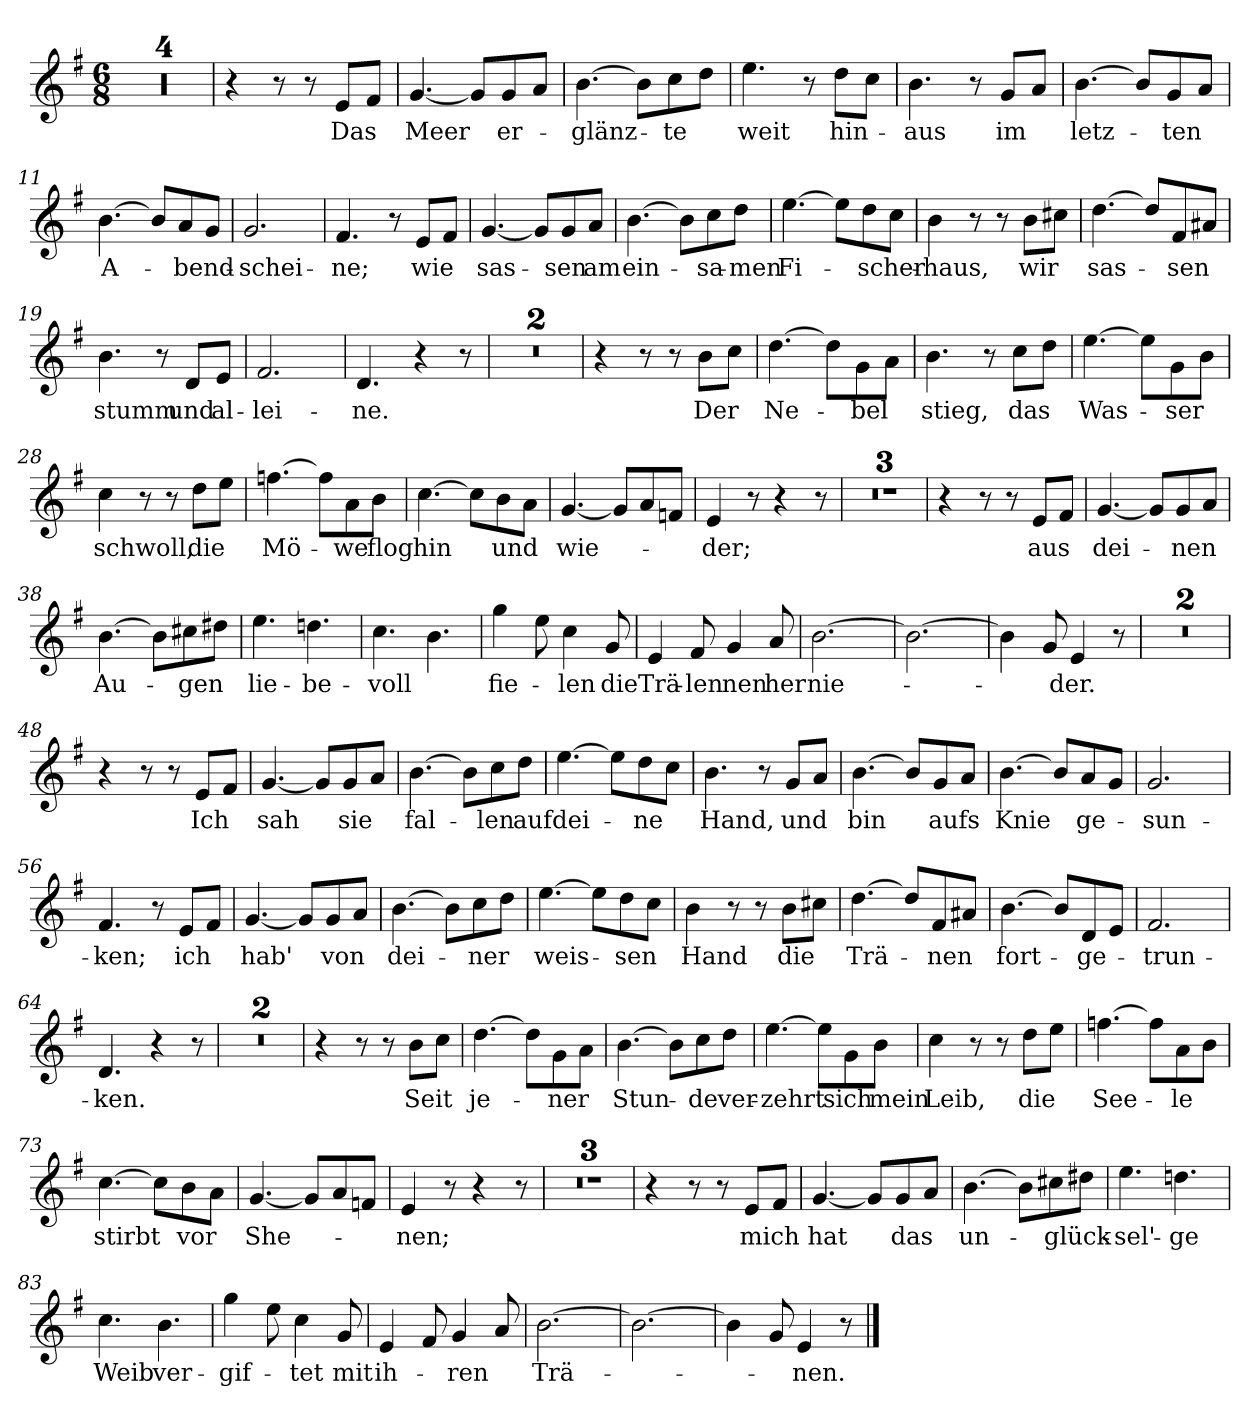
**kern	**text
*part1	*part1
*staff1	*staff1
*clefG2	*
*k[f#]	*
*M6/8	*
=1	=1
2.r	.
=2	=2
2.r	.
=3	=3
2.r	.
=4	=4
2.r	.
=5	=5
4r	.
8r	.
8r	.
!	!LO:LY:b
8e/L	Das
8f#/J	.
=6	=6
!	!LO:LY:b
[4.g/	Meer
8g/L]	.
!	!LO:LY:b
8g/	er-
8a/J	.
=7	=7
!	!LO:LY:b
[4.b\	glänz-
8b\L]	.
!	!LO:LY:b
8cc\	-te
8dd\J	.
=8	=8
!	!LO:LY:b
4.ee\	weit
8r	.
!	!LO:LY:b
8dd\L	hin-
8cc\J	.
=9	=9
!	!LO:LY:b
4.b\	-aus
8r	.
!	!LO:LY:b
8g/L	im
8a/J	.
=10	=10
!	!LO:LY:b
[4.b\	letz-
8b/L]	.
!	!LO:LY:b
8g/	-ten
8a/J	.
=11	=11
!	!LO:LY:b
[4.b\	A-
8b/L]	.
!	!LO:LY:b
8a/	-bend-
8g/J	.
=12	=12
!	!LO:LY:b
2.g/	-schei-
!!LO:LB:g=z
=13	=13
!	!LO:LY:b
4.f#/	-ne;
8r	.
!	!LO:LY:b
8e/L	wie
8f#/J	.
=14	=14
!	!LO:LY:b
[4.g/	sas-
8g/L]	.
!	!LO:LY:b
8g/	-sen
!	!LO:LY:b
8a/J	am
=15	=15
!	!LO:LY:b
[4.b\	ein-
8b\L]	.
!	!LO:LY:b
8cc\	-sa-
!	!LO:LY:b
8dd\J	-men
=16	=16
!	!LO:LY:b
[4.ee\	Fi-
8ee\L]	.
!	!LO:LY:b
8dd\	-scher-
8cc\J	.
=17	=17
!	!LO:LY:b
4b\	-haus,
8r	.
8r	.
!	!LO:LY:b
8b\L	wir
8cc#X\J	.
=18	=18
!	!LO:LY:b
[4.dd\	sas-
8dd/L]	.
!	!LO:LY:b
8f#/	-sen
8a#X/J	.
=19	=19
!	!LO:LY:b
4.b\	stumm
8r	.
!	!LO:LY:b
8d/L	und
!	!LO:LY:b
8e/J	al-
=20	=20
!	!LO:LY:b
2.f#/	-lei-
=21	=21
!	!LO:LY:b
4.d/	-ne.
4r	.
8r	.
=22	=22
2.r	.
=23	=23
2.r	.
!!LO:LB:g=z
=24	=24
4r	.
8r	.
8r	.
!	!LO:LY:b
8b\L	Der
8cc\J	.
=25	=25
!	!LO:LY:b
[4.dd\	Ne-
8dd\L]	.
!	!LO:LY:b
8g\	-bel
8a\J	.
=26	=26
!	!LO:LY:b
4.b\	stieg,
8r	.
!	!LO:LY:b
8cc\L	das
8dd\J	.
=27	=27
!	!LO:LY:b
[4.ee\	Was-
8ee\L]	.
!	!LO:LY:b
8g\	-ser
8b\J	.
=28	=28
!	!LO:LY:b
4cc\	schwoll,
8r	.
8r	.
!	!LO:LY:b
8dd\L	die
8ee\J	.
=29	=29
!	!LO:LY:b
[4.ffn\	Mö-
8ff\L]	.
!	!LO:LY:b
8a\	-we
!	!LO:LY:b
8b\J	flog
=30	=30
!	!LO:LY:b
[4.cc\	hin
8cc\L]	.
!	!LO:LY:b
8b\	und
8a\J	.
=31	=31
!	!LO:LY:b
[4.g/	wie-
8g/L]	.
8a/	.
8fn/J	.
=32	=32
!	!LO:LY:b
4e/	-der;
8r	.
4r	.
8r	.
=33	=33
2.r	.
!!LO:LB:g=z
=34	=34
2.r	.
=35	=35
2.r	.
=36	=36
4r	.
8r	.
8r	.
!	!LO:LY:b
8e/L	aus
8f#/J	.
=37	=37
!	!LO:LY:b
[4.g/	dei-
8g/L]	.
!	!LO:LY:b
8g/	-nen
8a/J	.
=38	=38
!	!LO:LY:b
[4.b\	Au-
8b\L]	.
!	!LO:LY:b
8cc#X\	-gen
8dd#X\J	.
=39	=39
!	!LO:LY:b
4.ee\	lie-
!	!LO:LY:b
4.ddn\	-be-
=40	=40
!	!LO:LY:b
4.cc\	voll
4.b\	.
=41	=41
!	!LO:LY:b
4gg\	fie-
8ee\	.
!	!LO:LY:b
4cc\	-len
!	!LO:LY:b
8g/	die
=42	=42
!	!LO:LY:b
4e/	Trä-
!	!LO:LY:b
8f#/	-len
!	!LO:LY:b
4g/	-nen
!	!LO:LY:b
8a/	her
=43	=43
!	!LO:LY:b
[2.b\	-nie-
=44	=44
2.b\_	.
!!LO:LB:g=z
=45	=45
4b\]	.
8g/	.
!	!LO:LY:b
4e/	-der.
8r	.
=46	=46
2.r	.
=47	=47
2.r	.
=48	=48
4r	.
8r	.
8r	.
!	!LO:LY:b
8e/L	Ich
8f#/J	.
=49	=49
!	!LO:LY:b
[4.g/	sah
8g/L]	.
!	!LO:LY:b
8g/	sie
8a/J	.
=50	=50
!	!LO:LY:b
[4.b\	fal-
8b\L]	.
!	!LO:LY:b
8cc\	-len
!	!LO:LY:b
8dd\J	auf
=51	=51
!	!LO:LY:b
[4.ee\	dei-
8ee\L]	.
!	!LO:LY:b
8dd\	-ne
8cc\J	.
=52	=52
!	!LO:LY:b
4.b\	Hand,
8r	.
!	!LO:LY:b
8g/L	und
8a/J	.
=53	=53
!	!LO:LY:b
[4.b\	bin
8b/L]	.
!	!LO:LY:b
8g/	aufs
8a/J	.
=54	=54
!	!LO:LY:b
[4.b\	Knie
8b/L]	.
!	!LO:LY:b
8a/	ge-
8g/J	.
=55	=55
!	!LO:LY:b
2.g/	-sun-
!!LO:LB:g=z
=56	=56
!	!LO:LY:b
4.f#/	-ken;
8r	.
!	!LO:LY:b
8e/L	ich
8f#/J	.
=57	=57
!	!LO:LY:b
[4.g/	hab'
8g/L]	.
!	!LO:LY:b
8g/	von
8a/J	.
=58	=58
!	!LO:LY:b
[4.b\	dei-
8b\L]	.
!	!LO:LY:b
8cc\	-ner
8dd\J	.
=59	=59
!	!LO:LY:b
[4.ee\	weis-
8ee\L]	.
!	!LO:LY:b
8dd\	-sen
8cc\J	.
=60	=60
!	!LO:LY:b
4b\	Hand
8r	.
8r	.
!	!LO:LY:b
8b\L	die
8cc#X\J	.
=61	=61
!	!LO:LY:b
[4.dd\	Trä-
8dd/L]	.
!	!LO:LY:b
8f#/	-nen
8a#X/J	.
=62	=62
!	!LO:LY:b
[4.b\	fort-
8b/L]	.
!	!LO:LY:b
8d/	-ge-
8e/J	.
=63	=63
!	!LO:LY:b
2.f#/	-trun-
=64	=64
!	!LO:LY:b
4.d/	-ken.
4r	.
8r	.
=65	=65
2.r	.
=66	=66
2.r	.
!!LO:LB:g=z
=67	=67
4r	.
8r	.
8r	.
!	!LO:LY:b
8b\L	Seit
8cc\J	.
=68	=68
!	!LO:LY:b
[4.dd\	je-
8dd\L]	.
!	!LO:LY:b
8g\	-ner
8a\J	.
=69	=69
!	!LO:LY:b
[4.b\	Stun-
8b\L]	.
!	!LO:LY:b
8cc\	-de
!	!LO:LY:b
8dd\J	ver-
=70	=70
!	!LO:LY:b
[4.ee\	-zehrt
8ee\L]	.
!	!LO:LY:b
8g\	sich
!	!LO:LY:b
8b\J	mein
=71	=71
!	!LO:LY:b
4cc\	Leib,
8r	.
8r	.
!	!LO:LY:b
8dd\L	die
8ee\J	.
=72	=72
!	!LO:LY:b
[4.ffn\	See-
8ff\L]	.
!	!LO:LY:b
8a\	-le
8b\J	.
=73	=73
!	!LO:LY:b
[4.cc\	stirbt
8cc\L]	.
!	!LO:LY:b
8b\	vor
8a\J	.
=74	=74
!	!LO:LY:b
[4.g/	She-
8g/L]	.
8a/	.
8fn/J	.
=75	=75
!	!LO:LY:b
4e/	-nen;
8r	.
4r	.
8r	.
!!LO:LB:g=z
=76	=76
2.r	.
=77	=77
2.r	.
=78	=78
2.r	.
=79	=79
4r	.
8r	.
8r	.
!	!LO:LY:b
8e/L	mich
8f#/J	.
=80	=80
!	!LO:LY:b
[4.g/	hat
8g/L]	.
!	!LO:LY:b
8g/	das
8a/J	.
=81	=81
!	!LO:LY:b
[4.b\	un-
8b\L]	.
!	!LO:LY:b
8cc#X\	-glück-
8dd#X\J	.
=82	=82
!	!LO:LY:b
4.ee\	-sel'-
!	!LO:LY:b
4.ddn\	-ge
=83	=83
!	!LO:LY:b
4.cc\	Weib
!	!LO:LY:b
4.b\	ver-
=84	=84
!	!LO:LY:b
4gg\	-gif-
8ee\	.
!	!LO:LY:b
4cc\	-tet
!	!LO:LY:b
8g/	mit
=85	=85
!	!LO:LY:b
4e/	ih-
8f#/	.
!	!LO:LY:b
4g/	-ren
8a/	.
=86	=86
!	!LO:LY:b
[2.b\	Trä-
=87	=87
2.b\_	.
!!LO:LB:g=z
=88	=88
4b\]	.
8g/	.
!	!LO:LY:b
4e/	-nen.
8r	.
==	==
*-	*-
